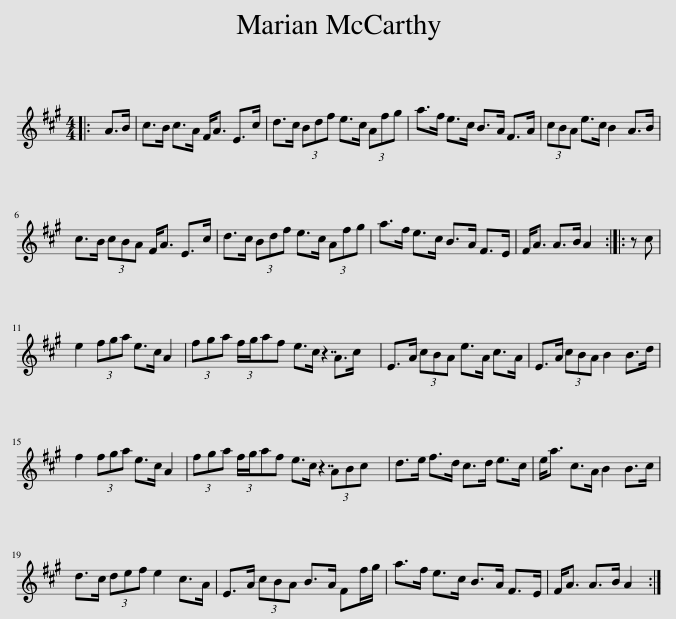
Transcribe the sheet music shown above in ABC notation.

X:1
L:1/8
M:4/4
I:linebreak $
K:A
V:1 treble
V:1
|: A>B | c>B c>A F<A E>c | d>c (3Bdf e>c (3Afg | a>f e>c B>A F>A | (3cBA e>c B2 A>B |$ %5
 c>B (3cBA F<A E>c | d>c (3Bdf e>c (3Afg | a>f e>c B>A F>E | F<A A>B A2 :: z c |$ %10
 e2 (3fga e>c A2 | (3fga (3f/g/af e>c A>c x/24 | E>A (3cBA e>A c>A | E>A (3cBA B2 B>d |$ f2 (3fga e>c A2 | %15
 (3fga (3f/g/af e>c (3ABc x/24 | d>e f>d c>d e>c | e<a c>A B2 B>c |$ d>c (3def e2 c>A | E>A (3cBA B>A Ff/g/ | %20
 a>f e>c B>A F>E | F<A A>B A2 :| %22
